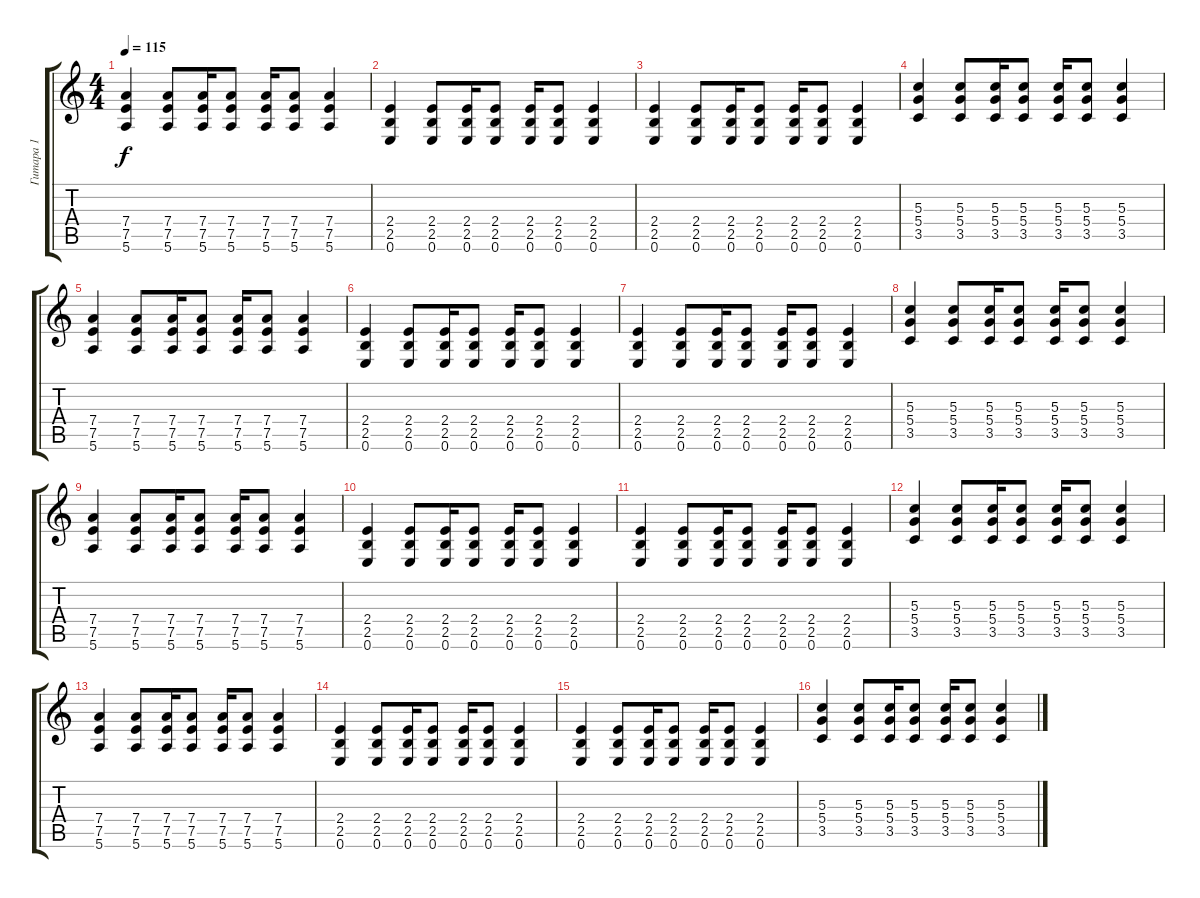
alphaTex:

\track ("Гитара 1" "Гитара 1") {instrument electricguitarmuted}
\staff {score tabs}
\tuning (E4 B3 G3 D3 A2 E2) {hide}
\ts (4 4)
\tempo 115
\clef g2
\ks c
(7.4 7.5 5.6).4{dy f} (7.4 7.5 5.6).8 (7.4 7.5 5.6).16 (7.4 7.5 5.6).8 (7.4 7.5 5.6).16 (7.4 7.5 5.6).8 (7.4 7.5 5.6).4 |
(2.4 2.5 0.6).4 (2.4 2.5 0.6).8 (2.4 2.5 0.6).16 (2.4 2.5 0.6).8 (2.4 2.5 0.6).16 (2.4 2.5 0.6).8 (2.4 2.5 0.6).4 |
(2.4 2.5 0.6).4 (2.4 2.5 0.6).8 (2.4 2.5 0.6).16 (2.4 2.5 0.6).8 (2.4 2.5 0.6).16 (2.4 2.5 0.6).8 (2.4 2.5 0.6).4 |
(5.3 5.4 3.5).4 (5.3 5.4 3.5).8 (5.3 5.4 3.5).16 (5.3 5.4 3.5).8 (5.3 5.4 3.5).16 (5.3 5.4 3.5).8 (5.3 5.4 3.5).4 |
(7.4 7.5 5.6).4 (7.4 7.5 5.6).8 (7.4 7.5 5.6).16 (7.4 7.5 5.6).8 (7.4 7.5 5.6).16 (7.4 7.5 5.6).8 (7.4 7.5 5.6).4 |
(2.4 2.5 0.6).4 (2.4 2.5 0.6).8 (2.4 2.5 0.6).16 (2.4 2.5 0.6).8 (2.4 2.5 0.6).16 (2.4 2.5 0.6).8 (2.4 2.5 0.6).4 |
(2.4 2.5 0.6).4 (2.4 2.5 0.6).8 (2.4 2.5 0.6).16 (2.4 2.5 0.6).8 (2.4 2.5 0.6).16 (2.4 2.5 0.6).8 (2.4 2.5 0.6).4 |
(5.3 5.4 3.5).4 (5.3 5.4 3.5).8 (5.3 5.4 3.5).16 (5.3 5.4 3.5).8 (5.3 5.4 3.5).16 (5.3 5.4 3.5).8 (5.3 5.4 3.5).4 |
(7.4 7.5 5.6).4 (7.4 7.5 5.6).8 (7.4 7.5 5.6).16 (7.4 7.5 5.6).8 (7.4 7.5 5.6).16 (7.4 7.5 5.6).8 (7.4 7.5 5.6).4 |
(2.4 2.5 0.6).4 (2.4 2.5 0.6).8 (2.4 2.5 0.6).16 (2.4 2.5 0.6).8 (2.4 2.5 0.6).16 (2.4 2.5 0.6).8 (2.4 2.5 0.6).4 |
(2.4 2.5 0.6).4 (2.4 2.5 0.6).8 (2.4 2.5 0.6).16 (2.4 2.5 0.6).8 (2.4 2.5 0.6).16 (2.4 2.5 0.6).8 (2.4 2.5 0.6).4 |
(5.3 5.4 3.5).4 (5.3 5.4 3.5).8 (5.3 5.4 3.5).16 (5.3 5.4 3.5).8 (5.3 5.4 3.5).16 (5.3 5.4 3.5).8 (5.3 5.4 3.5).4 |
(7.4 7.5 5.6).4 (7.4 7.5 5.6).8 (7.4 7.5 5.6).16 (7.4 7.5 5.6).8 (7.4 7.5 5.6).16 (7.4 7.5 5.6).8 (7.4 7.5 5.6).4 |
(2.4 2.5 0.6).4 (2.4 2.5 0.6).8 (2.4 2.5 0.6).16 (2.4 2.5 0.6).8 (2.4 2.5 0.6).16 (2.4 2.5 0.6).8 (2.4 2.5 0.6).4 |
(2.4 2.5 0.6).4 (2.4 2.5 0.6).8 (2.4 2.5 0.6).16 (2.4 2.5 0.6).8 (2.4 2.5 0.6).16 (2.4 2.5 0.6).8 (2.4 2.5 0.6).4 |
(5.3 5.4 3.5).4 (5.3 5.4 3.5).8 (5.3 5.4 3.5).16 (5.3 5.4 3.5).8 (5.3 5.4 3.5).16 (5.3 5.4 3.5).8 (5.3 5.4 3.5).4
